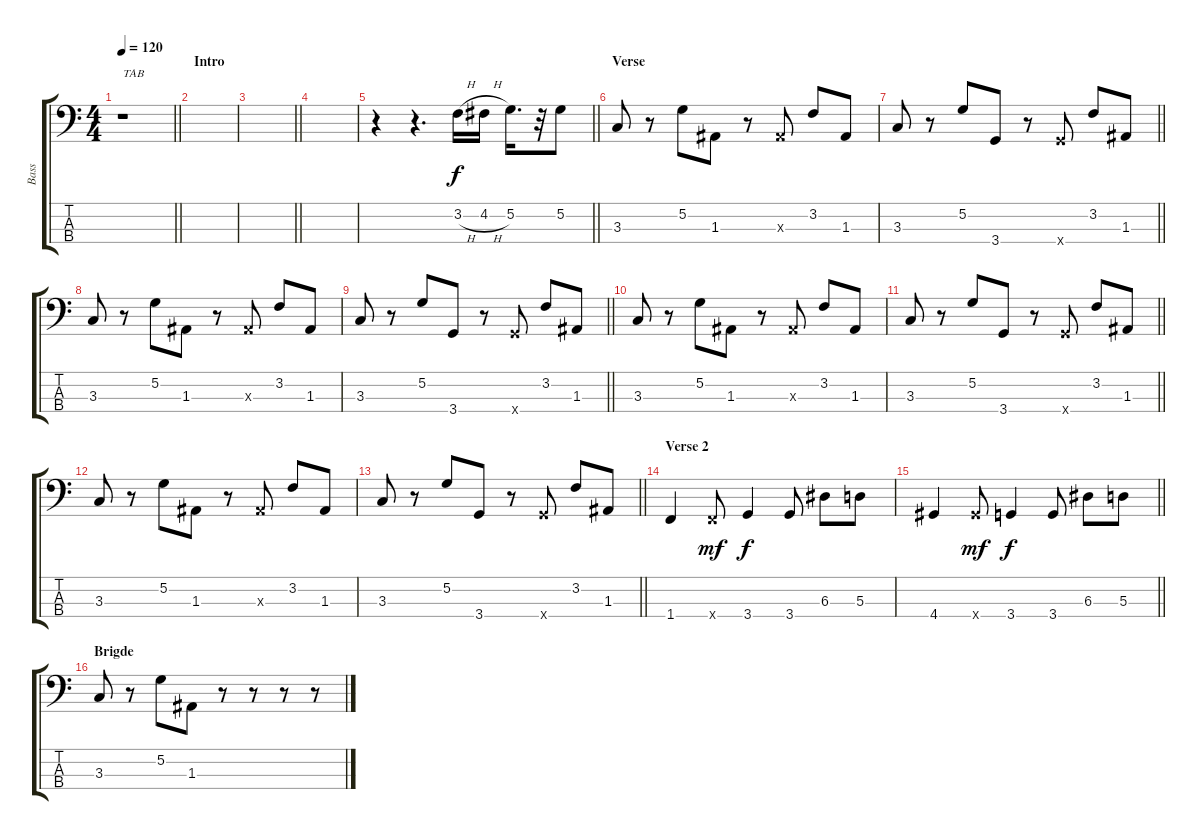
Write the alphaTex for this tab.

\track ("Bass" "Bass") {instrument electricbasspick}
\staff {score tabs}
\tuning (G2 D2 A1 E1) {hide}
\ts (4 4)
\tempo 120
\clef f4
\barLineRight lightlight
\ks c
r.1{txt "TAB" dy f instrument electricbasspick} |
\section ("" "Intro")
|
\barLineRight lightlight
|
|
\barLineRight lightlight
r.4 r.4{d} 3.2{h}.16 4.2{h}.16 5.2.16{d} r.32 5.2.8 |
\section ("" "Verse")
3.3.8 r.8 5.2.8 1.3.8 r.8 1.3{x}.8 3.2.8 1.3.8 |
\barLineRight lightlight
3.3.8 r.8 5.2.8 3.4.8 r.8 3.4{x}.8 3.2.8 1.3.8 |
3.3.8 r.8 5.2.8 1.3.8 r.8 1.3{x}.8 3.2.8 1.3.8 |
\barLineRight lightlight
3.3.8 r.8 5.2.8 3.4.8 r.8 3.4{x}.8 3.2.8 1.3.8 |
3.3.8 r.8 5.2.8 1.3.8 r.8 1.3{x}.8 3.2.8 1.3.8 |
\barLineRight lightlight
3.3.8 r.8 5.2.8 3.4.8 r.8 3.4{x}.8 3.2.8 1.3.8 |
3.3.8 r.8 5.2.8 1.3.8 r.8 1.3{x}.8 3.2.8 1.3.8 |
\barLineRight lightlight
3.3.8 r.8 5.2.8 3.4.8 r.8 3.4{x}.8 3.2.8 1.3.8 |
\section ("" "Verse 2")
1.4.4 1.4{x}.8{dy mf} 3.4.4{dy f} 3.4.8 6.3.8 5.3.8 |
\barLineRight lightlight
4.4.4 4.4{x}.8{dy mf} 3.4.4{dy f} 3.4.8 6.3.8 5.3.8 |
\section ("" "Brigde")
3.3.8 r.8 5.2.8 1.3.8 r.8 r.8 r.8 r.8
